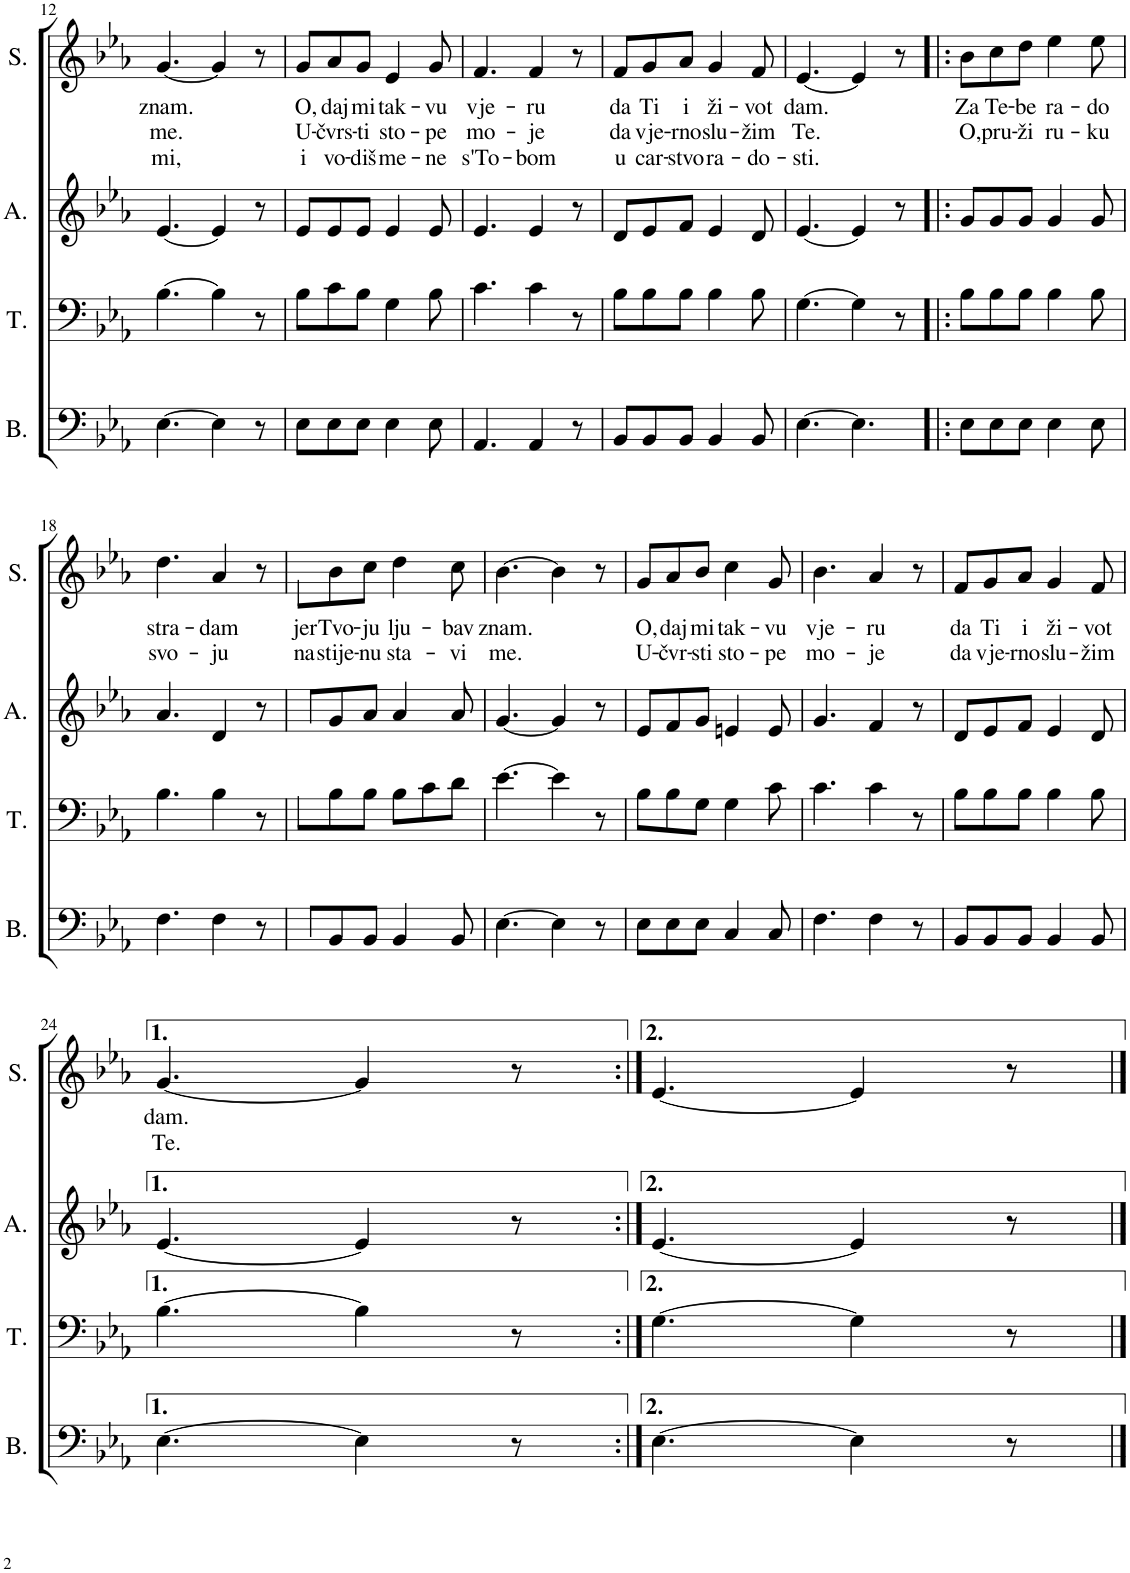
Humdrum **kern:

**kern	**kern	**kern	**kern	**text	**text	**text
*part4	*part3	*part2	*part1	*part1	*part1	*part1
*staff4	*staff3	*staff2	*staff1	*staff1	*staff1	*staff1
*I"Bass	*I"Tenor	*I"Alto	*I"Soprano	*	*	*
*I'B.	*I'T.	*I'A.	*I'S.	*	*	*
!!LO:PB:g=z
*clefF4	*clefF4	*clefG2	*clefG2	*	*	*
*k[b-e-a-]	*k[b-e-a-]	*k[b-e-a-]	*k[b-e-a-]	*	*	*
*M6/8	*M6/8	*M6/8	*M6/8	*	*	*
=12	=12	=12	=12	=12	=12	=12
!	!	!	!	!LO:LY:b	!LO:LY:b	!LO:LY:b
[4.E-\	[4.B-\	[4.e-/	[4.g/	znam.	me.	mi,
4E-\]	4B-\]	4e-/]	4g/]	.	.	.
8r	8r	8r	8r	.	.	.
=13	=13	=13	=13	=13	=13	=13
!	!	!	!	!LO:LY:b	!LO:LY:b	!LO:LY:b
8E-\L	8B-\L	8e-/L	8g/L	O,	U-	i
!	!	!	!	!LO:LY:b	!LO:LY:b	!LO:LY:b
8E-\	8c\	8e-/	8a-/	daj	-čvrs-	vo-
!	!	!	!	!LO:LY:b	!LO:LY:b	!LO:LY:b
8E-\J	8B-\J	8e-/J	8g/J	mi	-ti	-diš
!	!	!	!	!LO:LY:b	!LO:LY:b	!LO:LY:b
4E-\	4G\	4e-/	4e-/	tak-	sto-	me-
!	!	!	!	!LO:LY:b	!LO:LY:b	!LO:LY:b
8E-\	8B-\	8e-/	8g/	-vu	-pe	-ne
=14	=14	=14	=14	=14	=14	=14
!	!	!	!	!LO:LY:b	!LO:LY:b	!LO:LY:b
4.AA-/	4.c\	4.e-/	4.f/	vje-	mo-	s'To-
!	!	!	!	!LO:LY:b	!LO:LY:b	!LO:LY:b
4AA-/	4c\	4e-/	4f/	-ru	-je	-bom
8r	8r	8r	8r	.	.	.
=15	=15	=15	=15	=15	=15	=15
!	!	!	!	!LO:LY:b	!LO:LY:b	!LO:LY:b
8BB-/L	8B-\L	8d/L	8f/L	da	da	u
!	!	!	!	!LO:LY:b	!LO:LY:b	!LO:LY:b
8BB-/	8B-\	8e-/	8g/	Ti	vje-	car-
!	!	!	!	!LO:LY:b	!LO:LY:b	!LO:LY:b
8BB-/J	8B-\J	8f/J	8a-/J	i	-rno	-stvo
!	!	!	!	!LO:LY:b	!LO:LY:b	!LO:LY:b
4BB-/	4B-\	4e-/	4g/	ži-	slu-	ra-
!	!	!	!	!LO:LY:b	!LO:LY:b	!LO:LY:b
8BB-/	8B-\	8d/	8f/	-vot	-žim	-do-
=16	=16	=16	=16	=16	=16	=16
!	!	!	!	!LO:LY:b	!LO:LY:b	!LO:LY:b
[4.E-\	[4.G\	[4.e-/	[4.e-/	dam.	Te.	-sti.
4.E-\]	4G\]	4e-/]	4e-/]	.	.	.
.	8r	8r	8r	.	.	.
=17!|:	=17!|:	=17!|:	=17!|:	=17!|:	=17!|:	=17!|:
!	!	!	!	!LO:LY:b	!LO:LY:b	!
8E-\L	8B-\L	8g/L	8b-\L	Za	O,	.
!	!	!	!	!LO:LY:b	!LO:LY:b	!
8E-\	8B-\	8g/	8cc\	Te-	pru-	.
!	!	!	!	!LO:LY:b	!LO:LY:b	!
8E-\J	8B-\J	8g/J	8dd\J	-be	-ži	.
!	!	!	!	!LO:LY:b	!LO:LY:b	!
4E-\	4B-\	4g/	4ee-\	ra-	ru-	.
!	!	!	!	!LO:LY:b	!LO:LY:b	!
8E-\	8B-\	8g/	8ee-\	-do	-ku	.
!!LO:LB:g=z
=18	=18	=18	=18	=18	=18	=18
!	!	!	!	!LO:LY:b	!LO:LY:b	!
4.F\	4.B-\	4.a-/	4.dd\	stra-	svo-	.
!	!	!	!	!LO:LY:b	!LO:LY:b	!
4F\	4B-\	4d/	4a-/	-dam	-ju	.
8r	8r	8r	8r	.	.	.
=19	=19	=19	=19	=19	=19	=19
!	!	!	!	!LO:LY:b	!LO:LY:b	!
8BB-/L	8B-\L	8f/L	8a-\L	jer	na	.
!	!	!	!	!LO:LY:b	!LO:LY:b	!
8BB-/	8B-\	8g/	8b-\	Tvo-	stije-	.
!	!	!	!	!LO:LY:b	!LO:LY:b	!
8BB-/J	8B-\J	8a-/J	8cc\J	-ju	-nu	.
!	!	!	!	!LO:LY:b	!LO:LY:b	!
4BB-/	8B-\L	4a-/	4dd\	lju-	sta-	.
.	8c\	.	.	.	.	.
!	!	!	!	!LO:LY:b	!LO:LY:b	!
8BB-/	8d\J	8a-/	8cc\	-bav	-vi	.
=20	=20	=20	=20	=20	=20	=20
!	!	!	!	!LO:LY:b	!LO:LY:b	!
[4.E-\	[4.e-\	[4.g/	[4.b-\	znam.	me.	.
4E-\]	4e-\]	4g/]	4b-\]	.	.	.
8r	8r	8r	8r	.	.	.
=21	=21	=21	=21	=21	=21	=21
!	!	!	!	!LO:LY:b	!LO:LY:b	!
8E-\L	8B-\L	8e-/L	8g/L	O,	U-	.
!	!	!	!	!LO:LY:b	!LO:LY:b	!
8E-\	8B-\	8f/	8a-/	daj	-čvr-	.
!	!	!	!	!LO:LY:b	!LO:LY:b	!
8E-\J	8G\J	8g/J	8b-/J	mi	-sti	.
!	!	!	!	!LO:LY:b	!LO:LY:b	!
4C/	4G\	4en/	4cc\	tak-	sto-	.
!	!	!	!	!LO:LY:b	!LO:LY:b	!
8C/	8c\	8e/	8g/	-vu	-pe	.
=22	=22	=22	=22	=22	=22	=22
!	!	!	!	!LO:LY:b	!LO:LY:b	!
4.F\	4.c\	4.g/	4.b-\	vje-	mo-	.
!	!	!	!	!LO:LY:b	!LO:LY:b	!
4F\	4c\	4f/	4a-/	-ru	-je	.
8r	8r	8r	8r	.	.	.
=23	=23	=23	=23	=23	=23	=23
!	!	!	!	!LO:LY:b	!LO:LY:b	!
8BB-/L	8B-\L	8d/L	8f/L	da	da	.
!	!	!	!	!LO:LY:b	!LO:LY:b	!
8BB-/	8B-\	8e-/	8g/	Ti	vje-	.
!	!	!	!	!LO:LY:b	!LO:LY:b	!
8BB-/J	8B-\J	8f/J	8a-/J	i	-rno	.
!	!	!	!	!LO:LY:b	!LO:LY:b	!
4BB-/	4B-\	4e-/	4g/	ži-	slu-	.
!	!	!	!	!LO:LY:b	!LO:LY:b	!
8BB-/	8B-\	8d/	8f/	-vot	-žim	.
!!LO:LB:g=z
=24	=24	=24	=24	=24	=24	=24
!	!	!	!	!LO:LY:b	!LO:LY:b	!
[4.E-\	[4.B-\	[4.e-/	[4.g/	dam.	Te.	.
4E-\]	4B-\]	4e-/]	4g/]	.	.	.
8r	8r	8r	8r	.	.	.
=25:|!	=25:|!	=25:|!	=25:|!	=25:|!	=25:|!	=25:|!
[4.E-\	[4.G\	[4.e-/	[4.e-/	.	.	.
4E-\]	4G\]	4e-/]	4e-/]	.	.	.
8r	8r	8r	8r	.	.	.
==	==	==	==	==	==	==
*-	*-	*-	*-	*-	*-	*-
